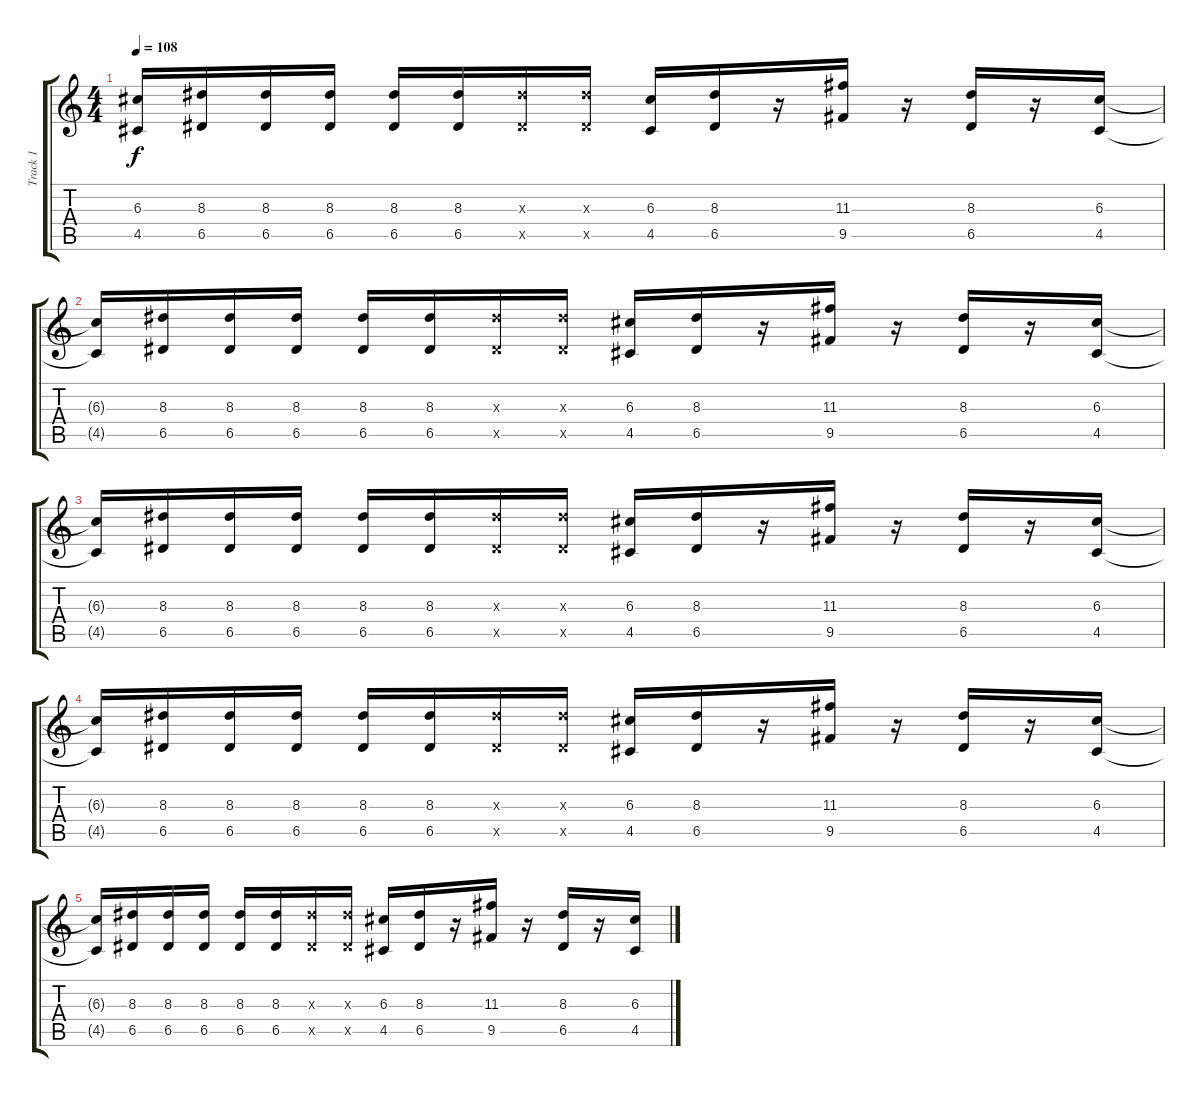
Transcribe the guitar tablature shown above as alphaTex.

\track ("Track 1" "Track 1") {instrument electricguitarjazz}
\staff {score tabs}
\tuning (E4 B3 G3 D3 A2 D2) {hide}
\ts (4 4)
\tempo 108
\clef g2
\ks c
(6.3{t} 4.5{t}).16{dy f} (8.3 6.5).16 (8.3 6.5).16 (8.3 6.5).16 (8.3 6.5).16 (8.3 6.5).16 (8.3{x} 6.5{x}).16 (8.3{x} 6.5{x}).16 (6.3 4.5).16 (8.3 6.5).16 r.16 (11.3 9.5).16 r.16 (8.3 6.5).16 r.16 (6.3 4.5).16 |
(6.3{t} 4.5{t}).16 (8.3 6.5).16 (8.3 6.5).16 (8.3 6.5).16 (8.3 6.5).16 (8.3 6.5).16 (8.3{x} 6.5{x}).16 (8.3{x} 6.5{x}).16 (6.3 4.5).16 (8.3 6.5).16 r.16 (11.3 9.5).16 r.16 (8.3 6.5).16 r.16 (6.3 4.5).16 |
(6.3{t} 4.5{t}).16 (8.3 6.5).16 (8.3 6.5).16 (8.3 6.5).16 (8.3 6.5).16 (8.3 6.5).16 (8.3{x} 6.5{x}).16 (8.3{x} 6.5{x}).16 (6.3 4.5).16 (8.3 6.5).16 r.16 (11.3 9.5).16 r.16 (8.3 6.5).16 r.16 (6.3 4.5).16 |
(6.3{t} 4.5{t}).16 (8.3 6.5).16 (8.3 6.5).16 (8.3 6.5).16 (8.3 6.5).16 (8.3 6.5).16 (8.3{x} 6.5{x}).16 (8.3{x} 6.5{x}).16 (6.3 4.5).16 (8.3 6.5).16 r.16 (11.3 9.5).16 r.16 (8.3 6.5).16 r.16 (6.3 4.5).16 |
(6.3{t} 4.5{t}).16 (8.3 6.5).16 (8.3 6.5).16 (8.3 6.5).16 (8.3 6.5).16 (8.3 6.5).16 (8.3{x} 6.5{x}).16 (8.3{x} 6.5{x}).16 (6.3 4.5).16 (8.3 6.5).16 r.16 (11.3 9.5).16 r.16 (8.3 6.5).16 r.16 (6.3 4.5).16
